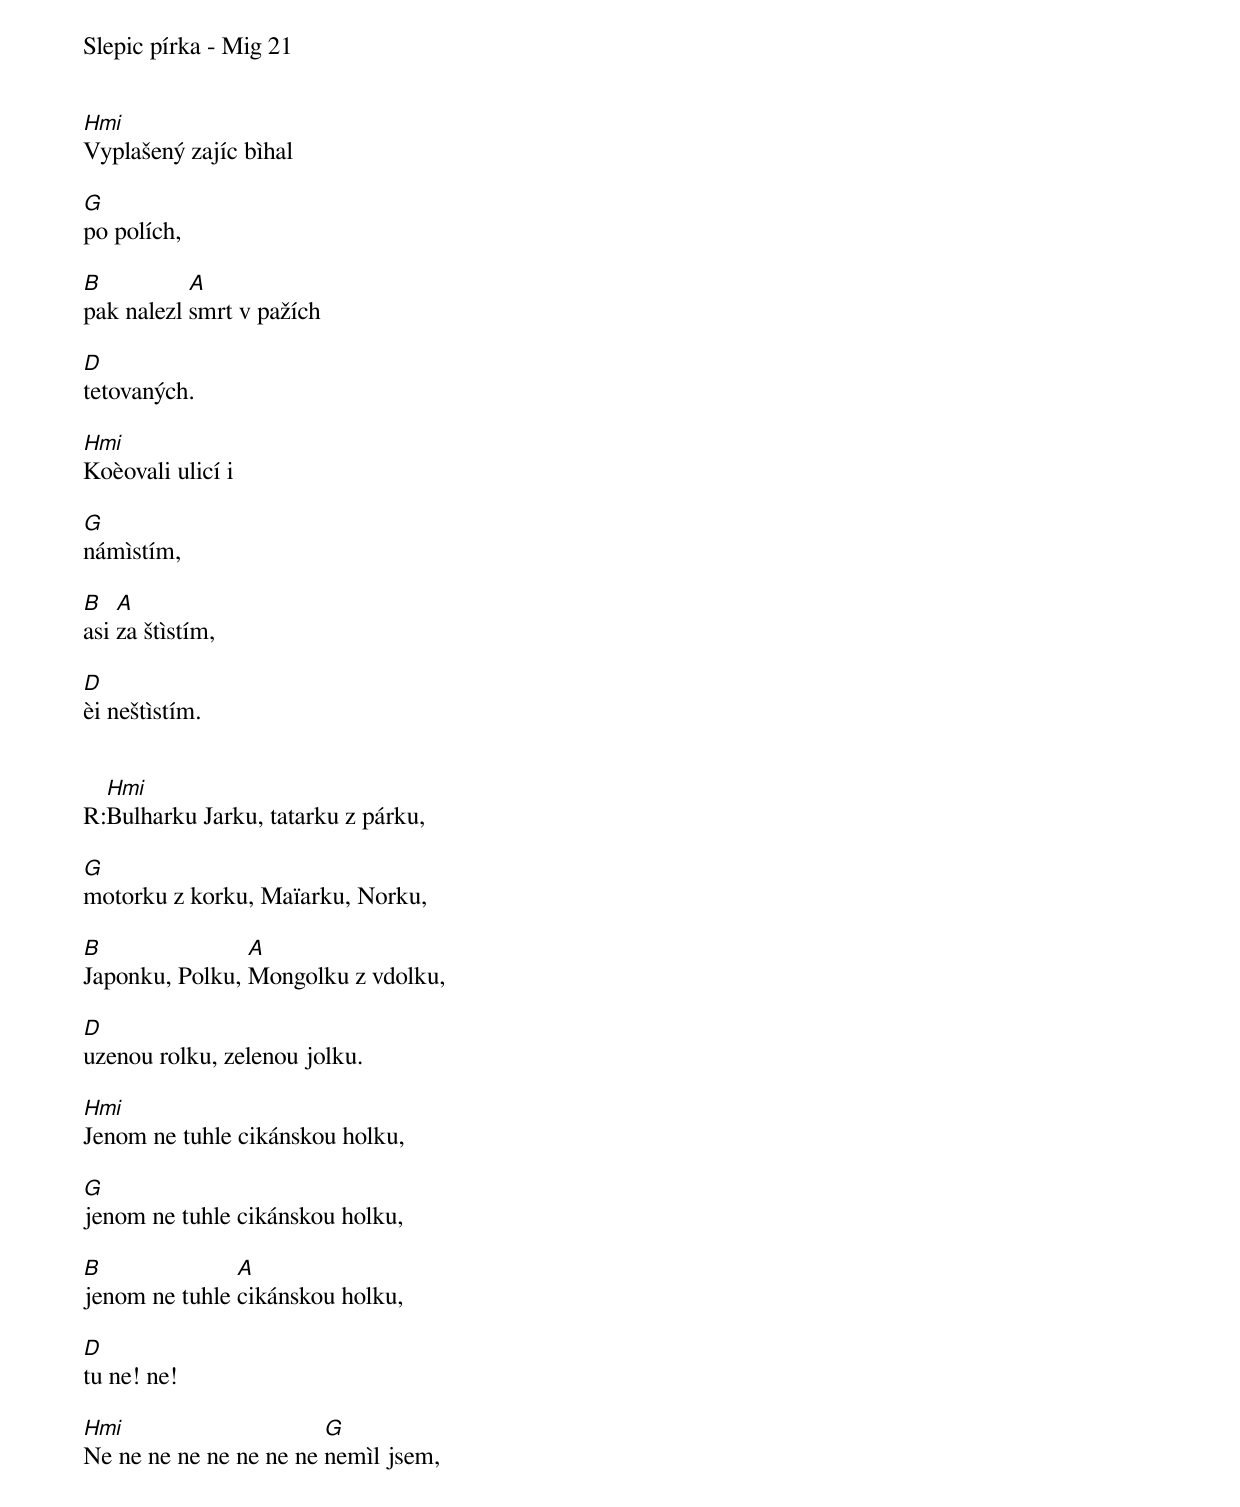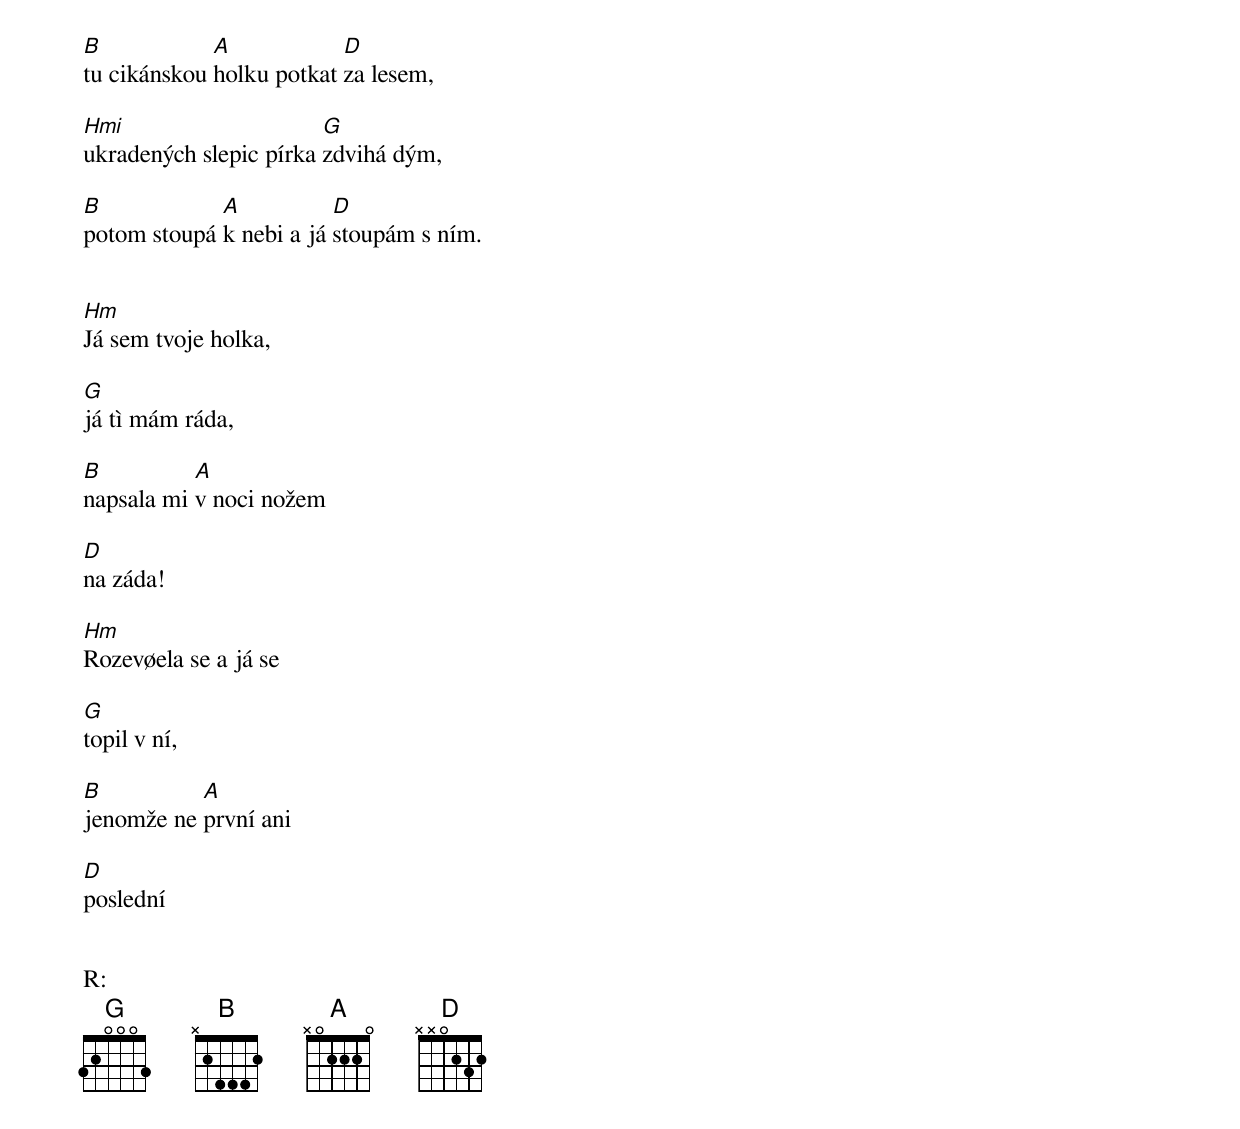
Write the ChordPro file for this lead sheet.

Slepic pírka - Mig 21


[Hmi]Vyplašený zajíc bìhal

[G]po polích,

[B]pak nalezl [A]smrt v pažích

[D]tetovaných.

[Hmi]Koèovali ulicí i

[G]námìstím,

[B]asi [A]za štìstím,

[D]èi neštìstím.


R:[Hmi]Bulharku Jarku, tatarku z párku,

[G]motorku z korku, Maïarku, Norku,

[B]Japonku, Polku, [A]Mongolku z vdolku,

[D]uzenou rolku, zelenou jolku.

[Hmi]Jenom ne tuhle cikánskou holku,

[G]jenom ne tuhle cikánskou holku,

[B]jenom ne tuhle [A]cikánskou holku,

[D]tu ne! ne!

[Hmi]Ne ne ne ne ne ne ne ne [G]nemìl jsem,

[B]tu cikánskou [A]holku potkat [D]za lesem,

[Hmi]ukradených slepic pírka [G]zdvihá dým,

[B]potom stoupá [A]k nebi a já [D]stoupám s ním.


[Hm]Já sem tvoje holka,

[G]já tì mám ráda,

[B]napsala mi [A]v noci nožem

[D]na záda!

[Hm]Rozevøela se a já se

[G]topil v ní,

[B]jenomže ne [A]první ani

[D]poslední


R:
